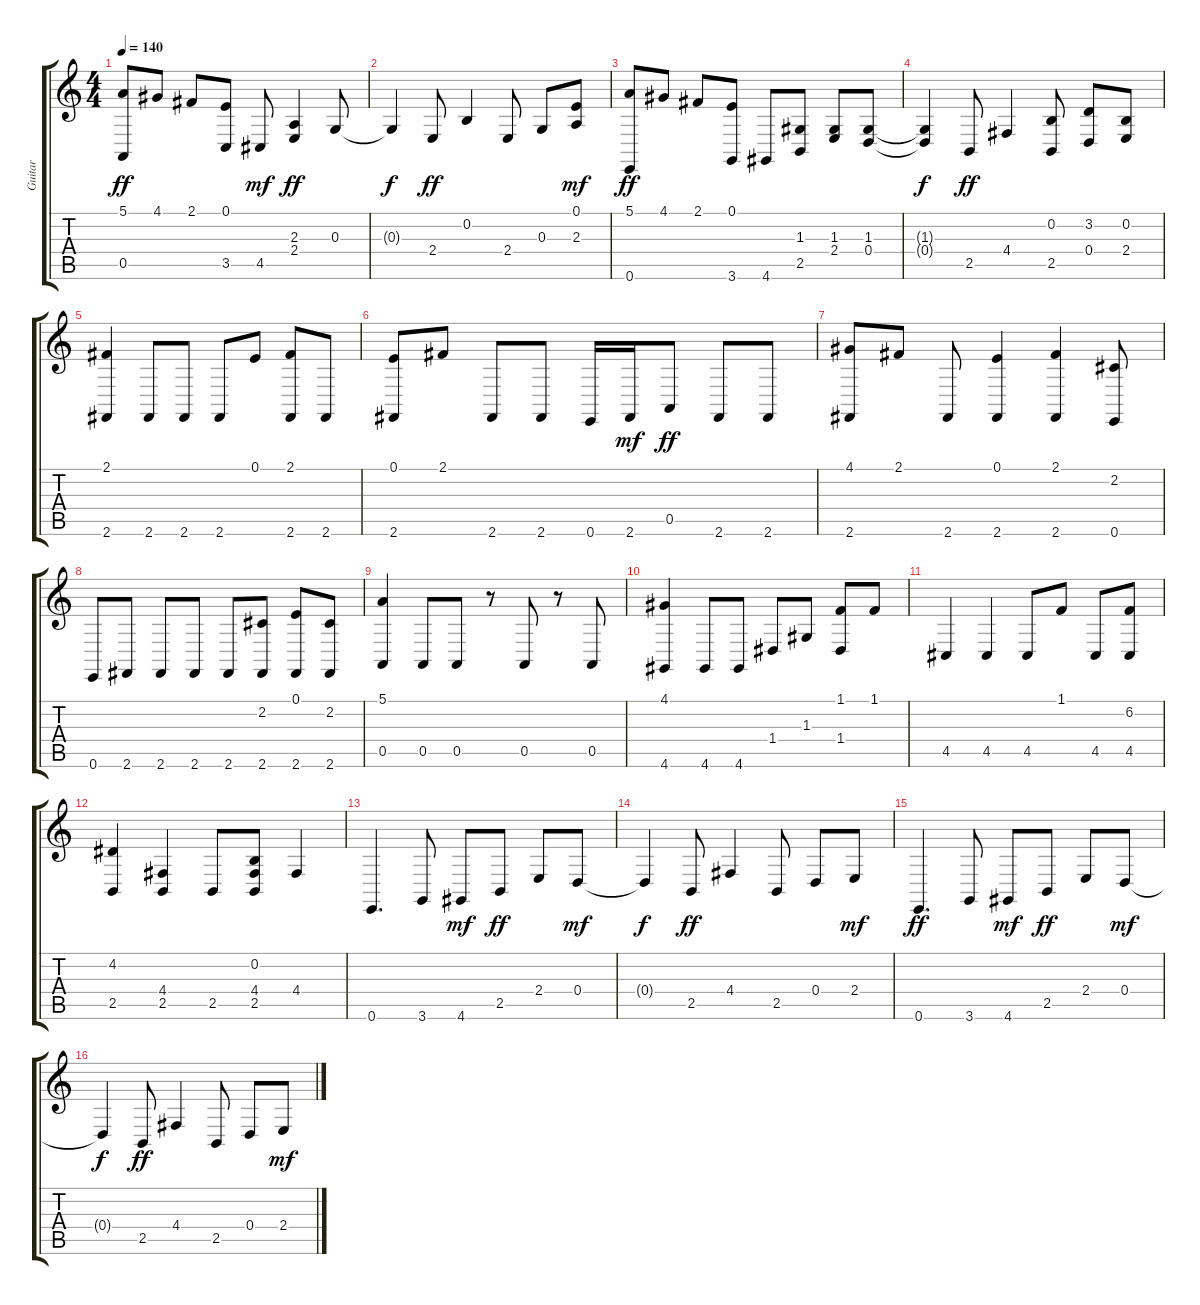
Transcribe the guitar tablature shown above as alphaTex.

\track ("Guitar" "Guitar") {instrument clavinet}
\staff {score tabs}
\tuning (E4 B3 G3 D3 A2 E2) {hide}
\ts (4 4)
\tempo 140
\clef g2
\ks c
(5.1 0.5).8{dy ff} 4.1.8 2.1.8 (0.1 3.5).8 4.5.8{dy mf} (2.3 2.4).4{dy ff} 0.3.8 |
0.3{t}.4{dy f} 2.4.8{dy ff} 0.2.4 2.4.8 0.3.8 (0.1 2.3).8{dy mf} |
(5.1 0.6).8{dy ff} 4.1.8 2.1.8 (0.1 3.6).8 4.6.8 (1.3 2.5).8 (1.3 2.4).8 (1.3 0.4).8 |
(1.3{t} 0.4{t}).4{dy f} 2.5.8{dy ff} 4.4.4 (0.2 2.5).8 (3.2 0.4).8 (0.2 2.4).8 |
(2.1 2.6).4 2.6.8 2.6.8 2.6.8 0.1.8 (2.1 2.6).8 2.6.8 |
(0.1 2.6).8 2.1.8 2.6.8 2.6.8 0.6.16 2.6.16{dy mf} 0.5.8{dy ff} 2.6.8 2.6.8 |
(4.1 2.6).8 2.1.8 2.6.8 (0.1 2.6).4 (2.1 2.6).4 (2.2 0.6).8 |
0.6.8 2.6.8 2.6.8 2.6.8 2.6.8 (2.2 2.6).8 (0.1 2.6).8 (2.2 2.6).8 |
(5.1 0.5).4 0.5.8 0.5.8 r.8 0.5.8 r.8 0.5.8 |
(4.1 4.6).4 4.6.8 4.6.8 1.4.8 1.3.8 (1.1 1.4).8 1.1.8 |
4.5.4 4.5.4 4.5.8 1.1.8 4.5.8 (6.2 4.5).8 |
(4.2 2.5).4 (4.4 2.5).4 2.5.8 (0.2 4.4 2.5).8 4.4.4 |
0.6.4{d} 3.6.8 4.6.8{dy mf} 2.5.8{dy ff} 2.4.8 0.4.8{dy mf} |
0.4{t}.4{dy f} 2.5.8{dy ff} 4.4.4 2.5.8 0.4.8 2.4.8{dy mf} |
0.6.4{d dy ff} 3.6.8 4.6.8{dy mf} 2.5.8{dy ff} 2.4.8 0.4.8{dy mf} |
0.4{t}.4{dy f} 2.5.8{dy ff} 4.4.4 2.5.8 0.4.8 2.4.8{dy mf}
